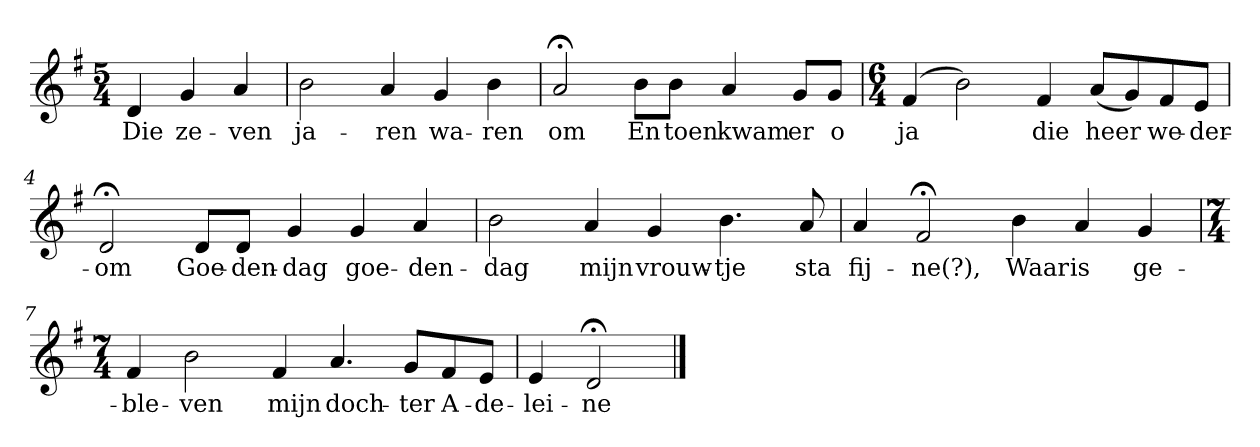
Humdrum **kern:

**kern	**text
*part1	*part1
*staff1	*staff1
*k[f#]	*
*G:	*
*M5/4	*
*MM120	*
=	=
4d	Die
4g	ze-
4a	-ven
=1	=1
2b	ja-
4a	-ren
4g	wa-
4b	-ren
=2	=2
2a;<	om
8bL	En
8bJ	toen
4a	kwam
8gL	er
8gJ	o
=3	=3
*M6/4	*
(4f#	ja
2b)	.
4f#	die
(8aL	heer
8g)	.
8f#	we-
8eJ	-der-
=4	=4
2d;<	-om
8dL	Goe-
8dJ	-den-
4g	-dag
4g	goe-
4a	-den-
=5	=5
2b	-dag
4a	mijn
4g	vrouw-
4.b	-tje
8a	sta
=6	=6
4a	fij-
2f#;<	-ne(?),
4b	Waar
4a	is
4g	ge-
=7	=7
*M7/4	*
4f#	-ble-
2b	-ven
4f#	mijn
4.a	doch-
8gL	-ter
8f#	A-
8eJ	-de-
=8	=8
4e	-lei-
2d;<	-ne
==	==
*-	*-
